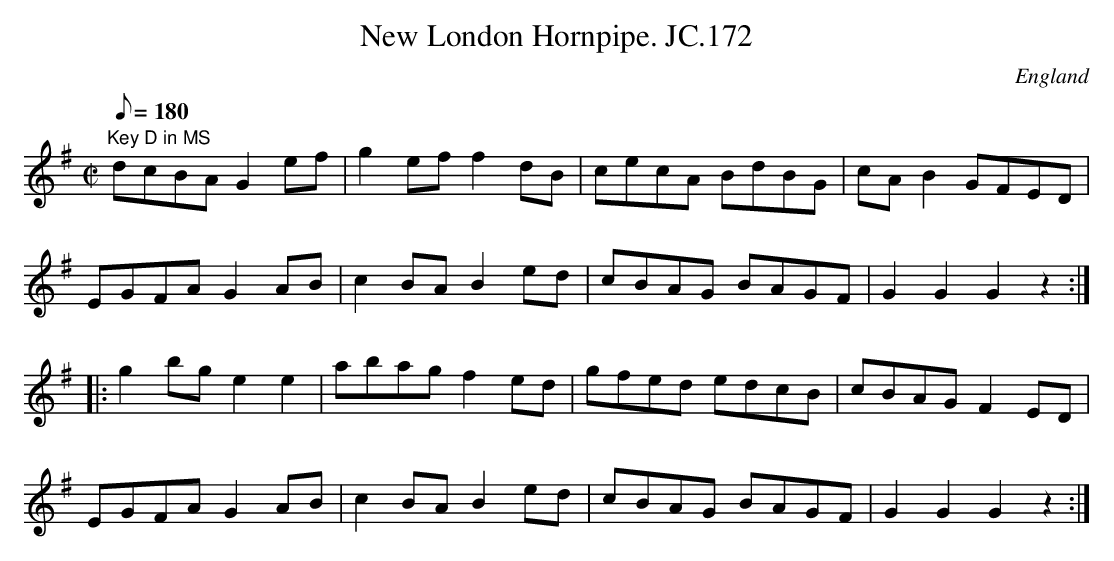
X:1
T:New London Hornpipe. JC.172
M:C|
L:1/8
Q:180
O:England
K:G
"Key D in MS"dcBA G2ef|g2ef f2dB|cecA BdBG|cAB2 GFED|!1
EGFA G2AB|c2BA B2ed|cBAG BAGF|G2G2G2z2:|!
|:g2bg e2e2|abag f2ed|gfed edcB|cBAG F2ED|!
EGFA G2AB|c2BAB2ed|cBAG BAGF|G2G2G2z2:|]
